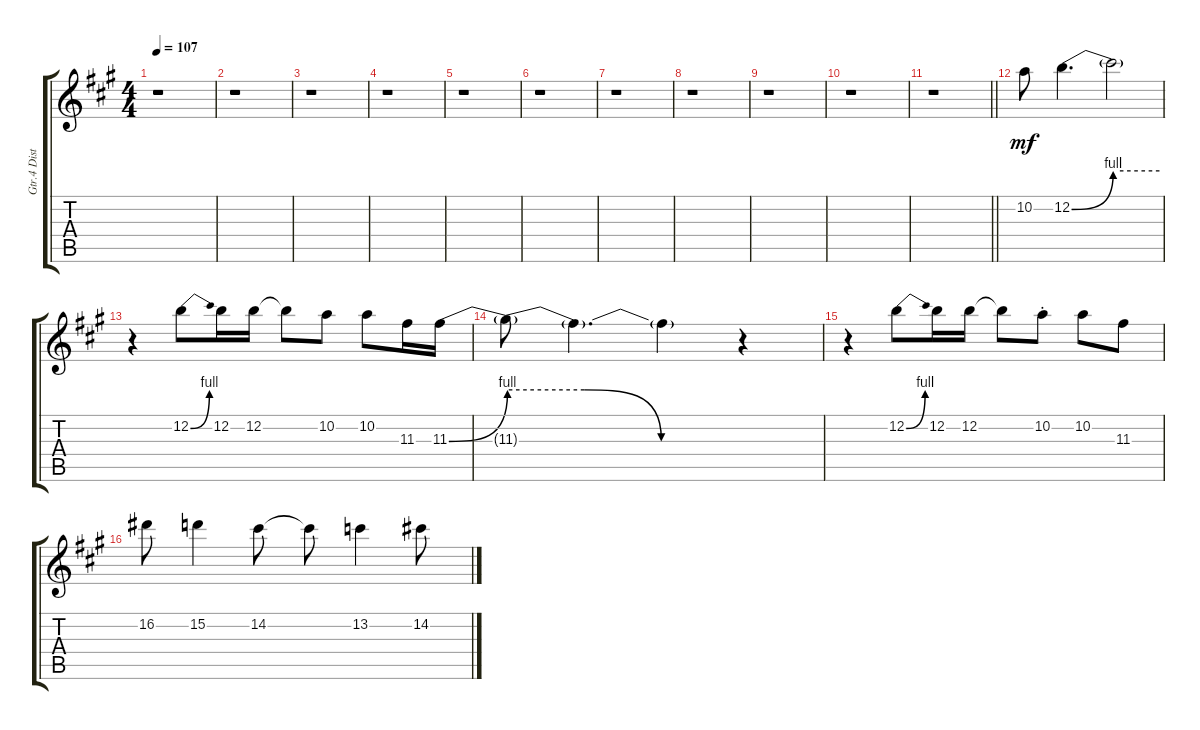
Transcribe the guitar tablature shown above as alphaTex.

\track ("Gtr.4 Distortion Gtr (Slight Dist)" "Gtr.4 Dist") {instrument distortionguitar}
\staff {score tabs}
\tuning (E4 B3 G3 D4 A3 E3) {hide}
\ts (4 4)
\tempo 107
\clef g2
\ks a
r.1{dy mf} |
r.1 |
r.1 |
r.1 |
r.1 |
r.1 |
r.1 |
r.1 |
r.1 |
r.1 |
\barLineRight lightlight
r.1 |
10.2.8 12.2{be (bend 0 0 60 4)}.4{d} 12.2{be (hold 0 4 60 4) t}.2 |
r.4 12.2{be (bend 0 0 60 4)}.8 12.2.16 12.2.16 12.2{t}.8 10.2.8 10.2.8 11.3.16 11.3{be (bend 0 0 60 4)}.16 |
11.3{be (custom 0 4 20 4 40 0 60 0) t}.8 11.3{t}.4{d} 11.3{t}.4 r.4 |
r.4 12.2{be (bend 0 0 60 4)}.8 12.2.16 12.2.16 12.2{t}.8 10.2{st}.8 10.2.8 11.3.8 |
16.2.8 15.2.4 14.2.8 14.2{t}.8 13.2.4 14.2.8
